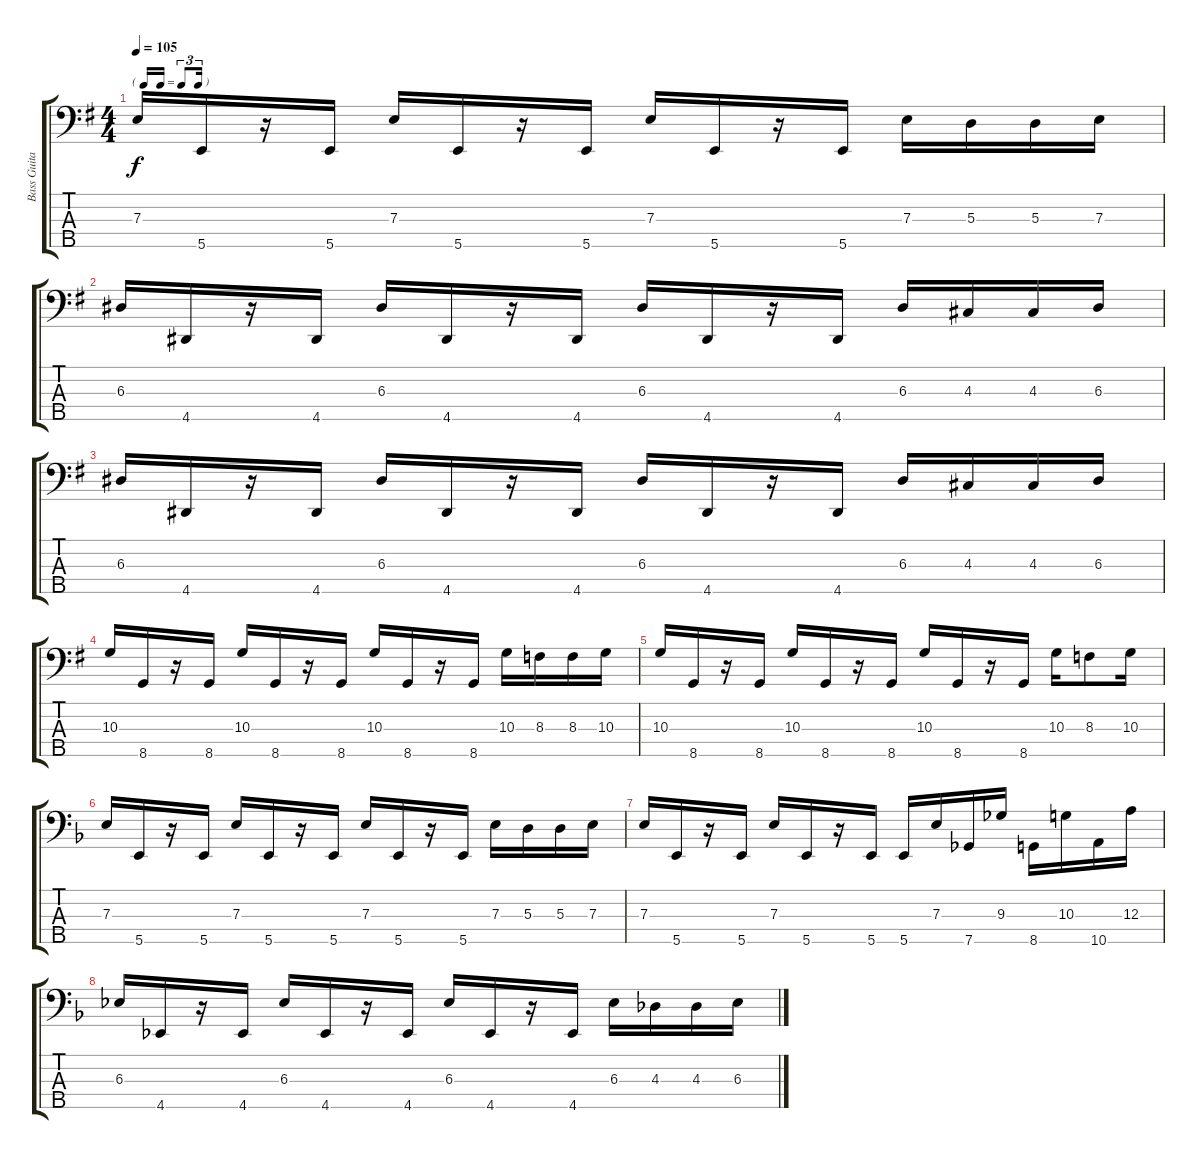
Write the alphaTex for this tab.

\track ("Bass Guitar ( Brad Russel )" "Bass Guita") {instrument electricbassfinger}
\staff {score tabs}
\tuning (G2 D2 A1 E1 B0) {hide}
\ts (4 4)
\tf triplet16th
\tempo 105
\clef f4
\ks g
7.3.16{dy f} 5.5.16 r.16 5.5.16 7.3.16 5.5.16 r.16 5.5.16 7.3.16 5.5.16 r.16 5.5.16 7.3.16 5.3.16 5.3.16 7.3.16 |
6.3.16 4.5.16 r.16 4.5.16 6.3.16 4.5.16 r.16 4.5.16 6.3.16 4.5.16 r.16 4.5.16 6.3.16 4.3.16 4.3.16 6.3.16 |
6.3.16 4.5.16 r.16 4.5.16 6.3.16 4.5.16 r.16 4.5.16 6.3.16 4.5.16 r.16 4.5.16 6.3.16 4.3.16 4.3.16 6.3.16 |
10.3.16 8.5.16 r.16 8.5.16 10.3.16 8.5.16 r.16 8.5.16 10.3.16 8.5.16 r.16 8.5.16 10.3.16 8.3.16 8.3.16 10.3.16 |
10.3.16 8.5.16 r.16 8.5.16 10.3.16 8.5.16 r.16 8.5.16 10.3.16 8.5.16 r.16 8.5.16 10.3.16 8.3.8 10.3.16 |
\ks f
7.3.16 5.5.16 r.16 5.5.16 7.3.16 5.5.16 r.16 5.5.16 7.3.16 5.5.16 r.16 5.5.16 7.3.16 5.3.16 5.3.16 7.3.16 |
7.3.16 5.5.16 r.16 5.5.16 7.3.16 5.5.16 r.16 5.5.16 5.5.16 7.3.16 7.5.16 9.3.16 8.5.16 10.3.16 10.5.16 12.3.16 |
6.3.16 4.5.16 r.16 4.5.16 6.3.16 4.5.16 r.16 4.5.16 6.3.16 4.5.16 r.16 4.5.16 6.3.16 4.3.16 4.3.16 6.3.16
